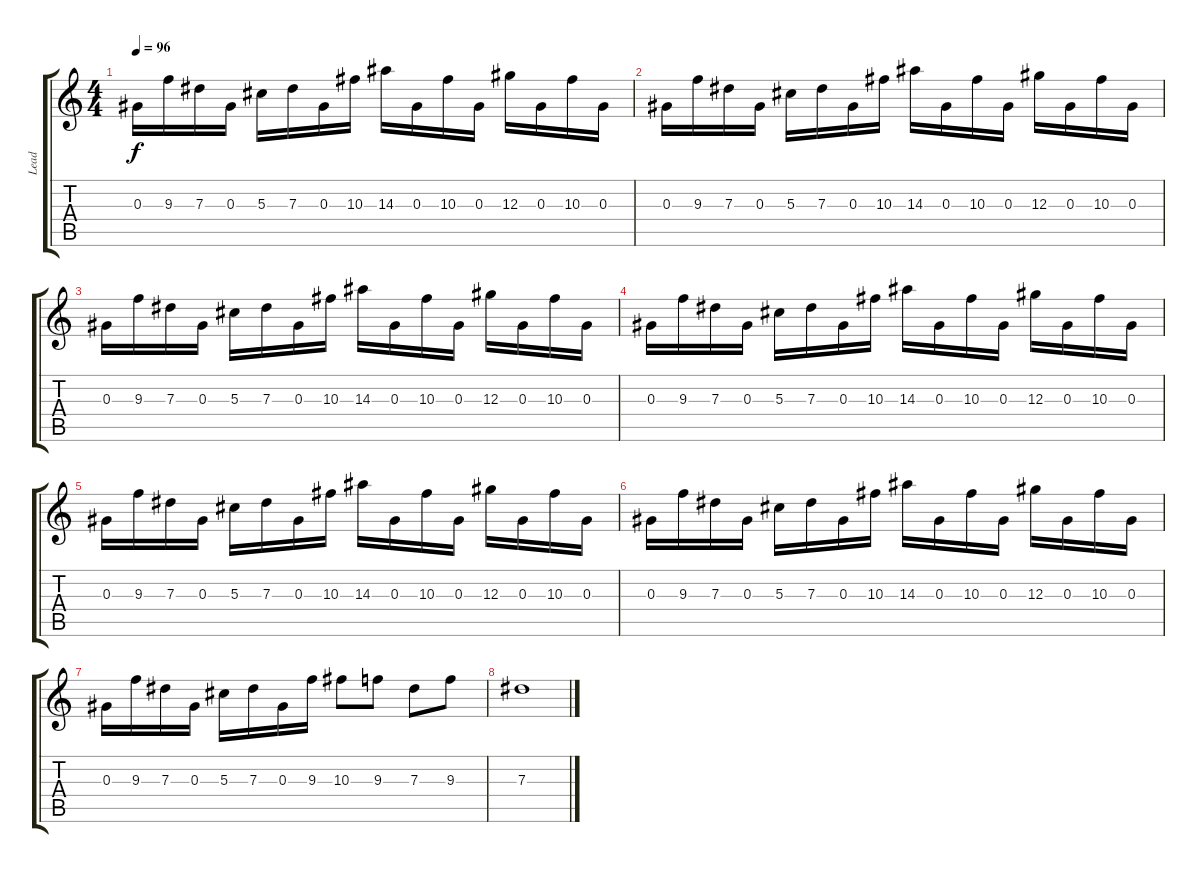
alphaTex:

\track ("Lead" "Lead") {instrument distortionguitar}
\staff {score tabs}
\tuning (F4 C4 Ab3 Eb3 Bb2 Eb2) {hide}
\ts (4 4)
\tempo 96
\clef g2
\ks c
0.3.16{dy f} 9.3.16 7.3.16 0.3.16 5.3.16 7.3.16 0.3.16 10.3.16 14.3.16 0.3.16 10.3.16 0.3.16 12.3.16 0.3.16 10.3.16 0.3.16 |
0.3.16 9.3.16 7.3.16 0.3.16 5.3.16 7.3.16 0.3.16 10.3.16 14.3.16 0.3.16 10.3.16 0.3.16 12.3.16 0.3.16 10.3.16 0.3.16 |
0.3.16 9.3.16 7.3.16 0.3.16 5.3.16 7.3.16 0.3.16 10.3.16 14.3.16 0.3.16 10.3.16 0.3.16 12.3.16 0.3.16 10.3.16 0.3.16 |
0.3.16 9.3.16 7.3.16 0.3.16 5.3.16 7.3.16 0.3.16 10.3.16 14.3.16 0.3.16 10.3.16 0.3.16 12.3.16 0.3.16 10.3.16 0.3.16 |
0.3.16 9.3.16 7.3.16 0.3.16 5.3.16 7.3.16 0.3.16 10.3.16 14.3.16 0.3.16 10.3.16 0.3.16 12.3.16 0.3.16 10.3.16 0.3.16 |
0.3.16 9.3.16 7.3.16 0.3.16 5.3.16 7.3.16 0.3.16 10.3.16 14.3.16 0.3.16 10.3.16 0.3.16 12.3.16 0.3.16 10.3.16 0.3.16 |
0.3.16 9.3.16 7.3.16 0.3.16 5.3.16 7.3.16 0.3.16 9.3.16 10.3.8 9.3.8 7.3.8 9.3.8 |
7.3.1
